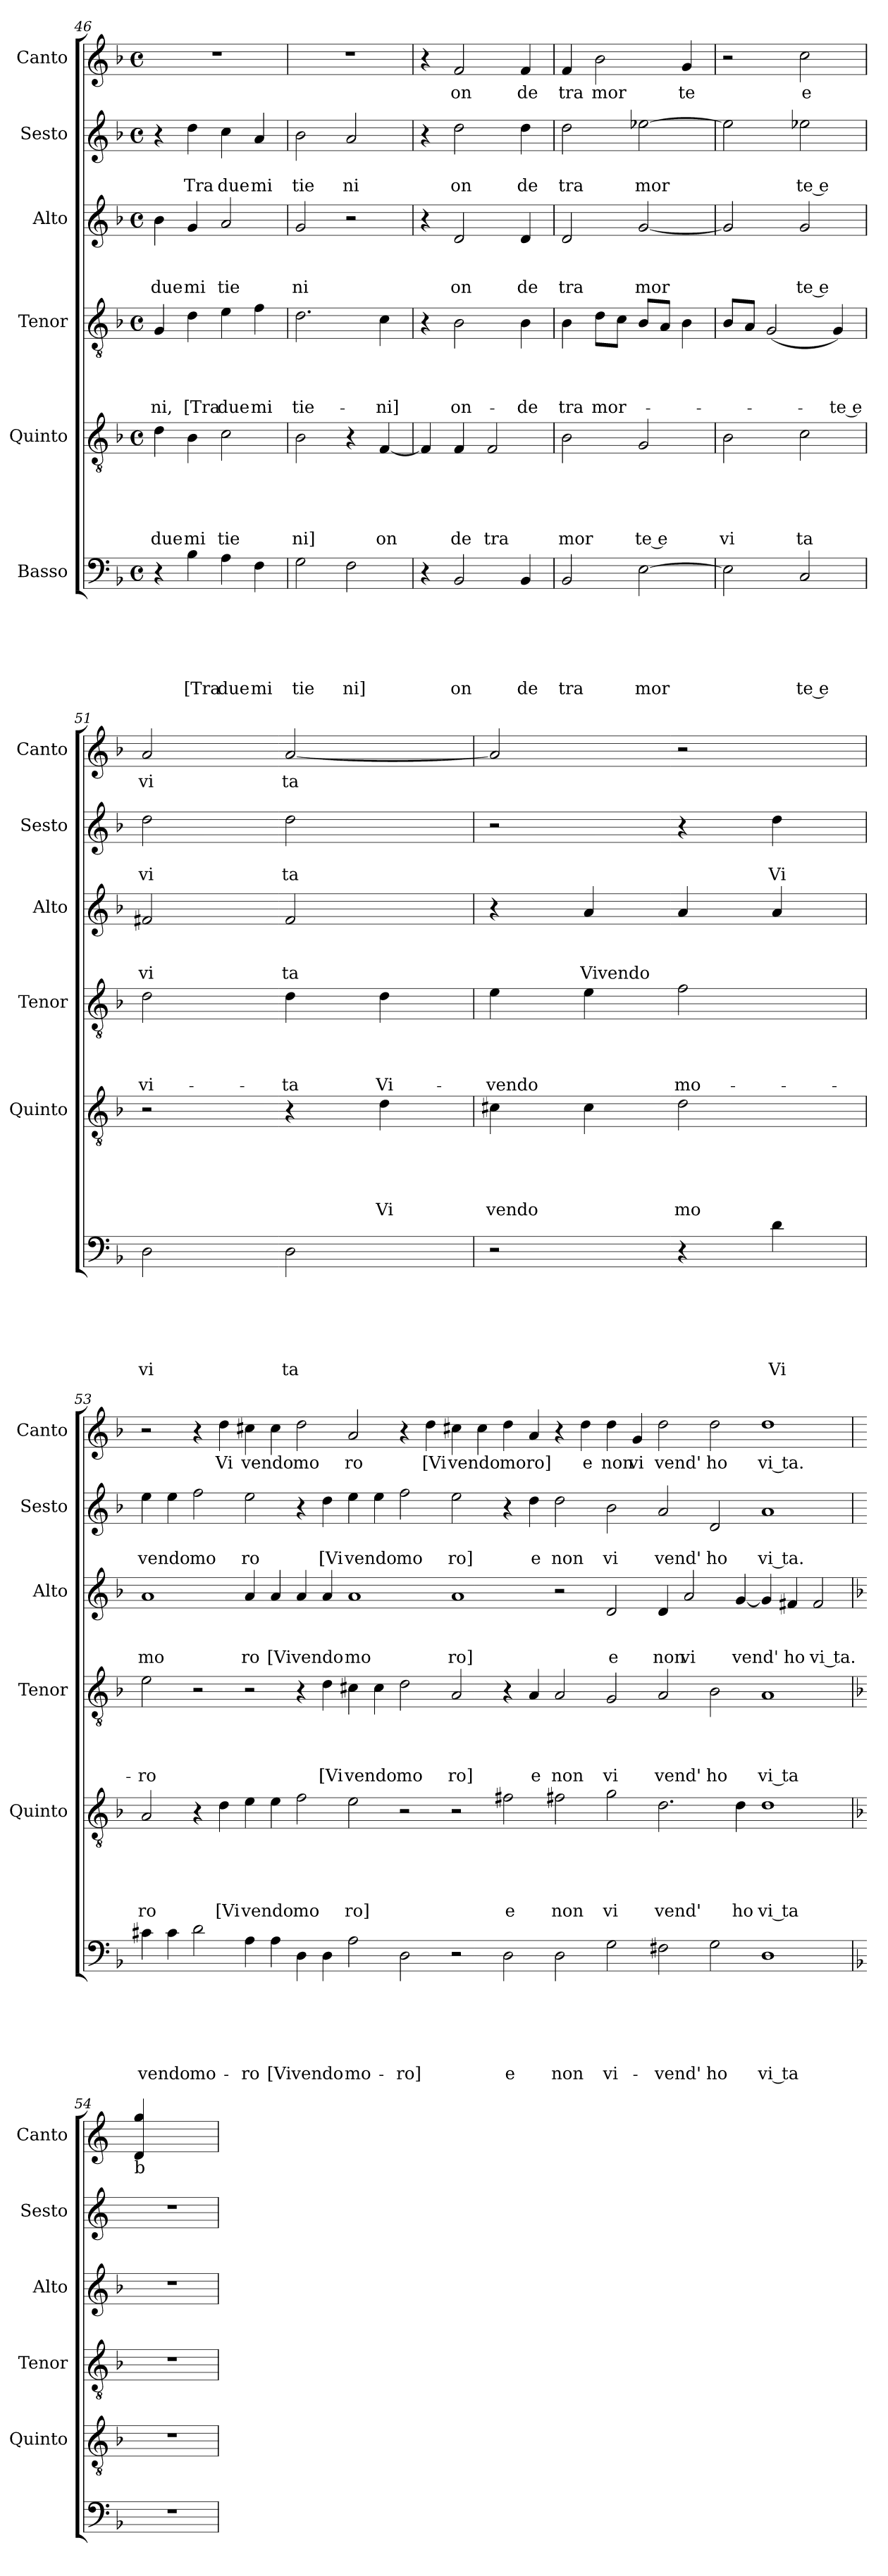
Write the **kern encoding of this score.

**kern	**text	**text	**text	**text	**text	**text	**kern	**text	**text	**text	**text	**text	**kern	**text	**text	**text	**text	**kern	**text	**text	**text	**kern	**text	**text	**kern	**text
*part6	*part6	*part6	*part6	*part6	*part6	*part6	*part5	*part5	*part5	*part5	*part5	*part5	*part4	*part4	*part4	*part4	*part4	*part3	*part3	*part3	*part3	*part2	*part2	*part2	*part1	*part1
*staff6	*staff6	*staff6	*staff6	*staff6	*staff6	*staff6	*staff5	*staff5	*staff5	*staff5	*staff5	*staff5	*staff4	*staff4	*staff4	*staff4	*staff4	*staff3	*staff3	*staff3	*staff3	*staff2	*staff2	*staff2	*staff1	*staff1
*I"Basso	*	*	*	*	*	*	*I"Quinto	*	*	*	*	*	*I"Tenor	*	*	*	*	*I"Alto	*	*	*	*I"Sesto	*	*	*I"Canto	*
*	*	*	*	*	*	*	*I'Quinto	*	*	*	*	*	*I'Tenor	*	*	*	*	*I'Alto	*	*	*	*I'Sesto	*	*	*I'Canto	*
*clefF4	*	*	*	*	*	*	*clefGv2	*	*	*	*	*	*clefGv2	*	*	*	*	*clefG2	*	*	*	*clefG2	*	*	*clefG2	*
*k[b-]	*	*	*	*	*	*	*k[b-]	*	*	*	*	*	*k[b-]	*	*	*	*	*k[b-]	*	*	*	*k[b-]	*	*	*k[b-]	*
*F:	*	*	*	*	*	*	*F:	*	*	*	*	*	*F:	*	*	*	*	*F:	*	*	*	*F:	*	*	*F:	*
*M4/4	*	*	*	*	*	*	*M4/4	*	*	*	*	*	*M4/4	*	*	*	*	*M4/4	*	*	*	*M4/4	*	*	*M4/4	*
*met(c)	*	*	*	*	*	*	*met(c)	*	*	*	*	*	*met(c)	*	*	*	*	*met(c)	*	*	*	*met(c)	*	*	*met(c)	*
=46	=46	=46	=46	=46	=46	=46	=46	=46	=46	=46	=46	=46	=46	=46	=46	=46	=46	=46	=46	=46	=46	=46	=46	=46	=46	=46
!	!	!	!	!	!	!	!	!	!	!	!	!LO:LY:b	!	!	!	!	!LO:LY:b	!	!	!	!LO:LY:b	!	!	!	!	!
4r	.	.	.	.	.	.	4d\	.	.	.	.	due	4G/	.	.	.	-ni,	4b-\	.	.	due	4r	.	.	1r	.
!	!	!	!	!	!	!LO:LY:b	!	!	!	!	!	!LO:LY:b	!	!	!	!	!LO:LY:b	!	!	!	!LO:LY:b	!	!	!LO:LY:b	!	!
4B-\	.	.	.	.	.	[Tra	4B-\	.	.	.	.	mi	4d\	.	.	.	[Tra	4g/	.	.	mi	4dd\	.	Tra	.	.
!	!	!	!	!	!	!LO:LY:b	!	!	!	!	!	!LO:LY:b	!	!	!	!	!LO:LY:b	!	!	!	!LO:LY:b	!	!	!LO:LY:b	!	!
4A\	.	.	.	.	.	due	2c\	.	.	.	.	tie	4e\	.	.	.	due	2a/	.	.	tie	4cc\	.	due	.	.
!	!	!	!	!	!	!LO:LY:b	!	!	!	!	!	!	!	!	!	!	!LO:LY:b	!	!	!	!	!	!	!LO:LY:b	!	!
4F\	.	.	.	.	.	mi	.	.	.	.	.	.	4f\	.	.	.	mi	.	.	.	.	4a/	.	mi	.	.
=47	=47	=47	=47	=47	=47	=47	=47	=47	=47	=47	=47	=47	=47	=47	=47	=47	=47	=47	=47	=47	=47	=47	=47	=47	=47	=47
!	!	!	!	!	!	!LO:LY:b	!	!	!	!	!	!LO:LY:b	!	!	!	!	!LO:LY:b	!	!	!	!LO:LY:b	!	!	!LO:LY:b	!	!
2G\	.	.	.	.	.	tie	2B-\	.	.	.	.	ni]	2.d\	.	.	.	tie-	2g/	.	.	ni	2b-\	.	tie	1r	.
!	!	!	!	!	!	!LO:LY:b	!	!	!	!	!	!	!	!	!	!	!	!	!	!	!	!	!	!LO:LY:b	!	!
2F\	.	.	.	.	.	ni]	4r	.	.	.	.	.	.	.	.	.	.	2r	.	.	.	2a/	.	ni	.	.
!	!	!	!	!	!	!	!	!	!	!	!	!LO:LY:b	!	!	!	!	!LO:LY:b	!	!	!	!	!	!	!	!	!
.	.	.	.	.	.	.	[<4F/	.	.	.	.	on	4c\	.	.	.	-ni]	.	.	.	.	.	.	.	.	.
=48	=48	=48	=48	=48	=48	=48	=48	=48	=48	=48	=48	=48	=48	=48	=48	=48	=48	=48	=48	=48	=48	=48	=48	=48	=48	=48
4r	.	.	.	.	.	.	4F/]	.	.	.	.	.	4r	.	.	.	.	4r	.	.	.	4r	.	.	4r	.
!	!	!	!	!	!	!LO:LY:b	!	!	!	!	!	!LO:LY:b	!	!	!	!	!LO:LY:b	!	!	!	!LO:LY:b	!	!	!LO:LY:b	!	!LO:LY:b
2BB-/	.	.	.	.	.	on	4F/	.	.	.	.	de	2B-\	.	.	.	on-	2d/	.	.	on	2dd\	.	on	2f/	on
!	!	!	!	!	!	!	!	!	!	!	!	!LO:LY:b	!	!	!	!	!	!	!	!	!	!	!	!	!	!
.	.	.	.	.	.	.	2F/	.	.	.	.	tra	.	.	.	.	.	.	.	.	.	.	.	.	.	.
!	!	!	!	!	!	!LO:LY:b	!	!	!	!	!	!	!	!	!	!	!LO:LY:b	!	!	!	!LO:LY:b	!	!	!LO:LY:b	!	!LO:LY:b
4BB-/	.	.	.	.	.	de	.	.	.	.	.	.	4B-\	.	.	.	-de	4d/	.	.	de	4dd\	.	de	4f/	de
=49	=49	=49	=49	=49	=49	=49	=49	=49	=49	=49	=49	=49	=49	=49	=49	=49	=49	=49	=49	=49	=49	=49	=49	=49	=49	=49
!	!	!	!	!	!	!LO:LY:b	!	!	!	!	!	!LO:LY:b	!	!	!	!	!LO:LY:b	!	!	!	!LO:LY:b	!	!	!LO:LY:b	!	!LO:LY:b
2BB-/	.	.	.	.	.	tra	2B-\	.	.	.	.	mor	4B-\	.	.	.	tra	2d/	.	.	tra	2dd\	.	tra	4f/	tra
!	!	!	!	!	!	!	!	!	!	!	!	!	!	!	!	!	!LO:LY:b	!	!	!	!	!	!	!	!	!LO:LY:b
.	.	.	.	.	.	.	.	.	.	.	.	.	8d\L	.	.	.	mor-	.	.	.	.	.	.	.	2b-\	mor
.	.	.	.	.	.	.	.	.	.	.	.	.	8c\J	.	.	.	.	.	.	.	.	.	.	.	.	.
!	!	!	!	!	!	!LO:LY:b	!	!	!	!	!	!LO:LY:b:rj	!	!	!	!	!	!	!	!	!LO:LY:b	!	!	!LO:LY:b	!	!
[>2E\	.	.	.	.	.	mor	2G/	.	.	.	.	te e	8B-/L	.	.	.	.	[<2g/	.	.	mor	[>2ee-X\	.	mor	.	.
.	.	.	.	.	.	.	.	.	.	.	.	.	8A/J	.	.	.	.	.	.	.	.	.	.	.	.	.
!	!	!	!	!	!	!	!	!	!	!	!	!	!	!	!	!	!	!	!	!	!	!	!	!	!	!LO:LY:b
.	.	.	.	.	.	.	.	.	.	.	.	.	4B-\	.	.	.	.	.	.	.	.	.	.	.	4g/	te
=50	=50	=50	=50	=50	=50	=50	=50	=50	=50	=50	=50	=50	=50	=50	=50	=50	=50	=50	=50	=50	=50	=50	=50	=50	=50	=50
!	!	!	!	!	!	!	!	!	!	!	!	!LO:LY:b	!	!	!	!	!	!	!	!	!	!	!	!	!	!
2E\]	.	.	.	.	.	.	2B-\	.	.	.	.	vi	8B-/L	.	.	.	.	2g/]	.	.	.	2ee-\]	.	.	2r	.
.	.	.	.	.	.	.	.	.	.	.	.	.	8A/J	.	.	.	.	.	.	.	.	.	.	.	.	.
.	.	.	.	.	.	.	.	.	.	.	.	.	(2G/	.	.	.	.	.	.	.	.	.	.	.	.	.
!	!	!	!	!	!	!LO:LY:b:rj	!	!	!	!	!	!LO:LY:b	!	!	!	!	!	!	!	!	!LO:LY:b:rj	!	!	!LO:LY:b:rj	!	!LO:LY:b
2C/	.	.	.	.	.	te e	2c\	.	.	.	.	ta	.	.	.	.	.	2g/	.	.	te e	2ee-X\	.	te e	2cc\	e
!	!	!	!	!	!	!	!	!	!	!	!	!	!	!	!	!	!LO:LY:b:rj	!	!	!	!	!	!	!	!	!
.	.	.	.	.	.	.	.	.	.	.	.	.	4G/)	.	.	.	-te e	.	.	.	.	.	.	.	.	.
=51	=51	=51	=51	=51	=51	=51	=51	=51	=51	=51	=51	=51	=51	=51	=51	=51	=51	=51	=51	=51	=51	=51	=51	=51	=51	=51
!	!	!	!	!	!	!LO:LY:b	!	!	!	!	!	!	!	!	!	!	!LO:LY:b	!	!	!	!LO:LY:b	!	!	!LO:LY:b	!	!LO:LY:b
2D\	.	.	.	.	.	vi	2r	.	.	.	.	.	2d\	.	.	.	vi-	2f#X/	.	.	vi	2dd\	.	vi	2a/	vi
!	!	!	!	!	!	!LO:LY:b	!	!	!	!	!	!	!	!	!	!	!LO:LY:b	!	!	!	!LO:LY:b	!	!	!LO:LY:b	!	!LO:LY:b
2D\	.	.	.	.	.	ta	4r	.	.	.	.	.	4d\	.	.	.	-ta	2f#/	.	.	ta	2dd\	.	ta	[<2a/	ta
!	!	!	!	!	!	!	!	!	!	!	!	!LO:LY:b	!	!	!	!	!LO:LY:b	!	!	!	!	!	!	!	!	!
.	.	.	.	.	.	.	4d\	.	.	.	.	Vi	4d\	.	.	.	Vi-	.	.	.	.	.	.	.	.	.
=52	=52	=52	=52	=52	=52	=52	=52	=52	=52	=52	=52	=52	=52	=52	=52	=52	=52	=52	=52	=52	=52	=52	=52	=52	=52	=52
!	!	!	!	!	!	!	!	!	!	!	!	!LO:LY:b	!	!	!	!	!LO:LY:b	!	!	!	!	!	!	!	!	!
2r	.	.	.	.	.	.	4c#X\	.	.	.	.	vendo	4e\	.	.	.	-vendo	4r	.	.	.	2r	.	.	2a/]	.
!	!	!	!	!	!	!	!	!	!	!	!	!	!	!	!	!	!	!	!	!	!LO:LY:b	!	!	!	!	!
.	.	.	.	.	.	.	4c#\	.	.	.	.	.	4e\	.	.	.	.	4a/	.	.	Vivendo	.	.	.	.	.
!	!	!	!	!	!	!	!	!	!	!	!	!LO:LY:b	!	!	!	!	!LO:LY:b	!	!	!	!	!	!	!	!	!
4r	.	.	.	.	.	.	2d\	.	.	.	.	mo	2f\	.	.	.	mo-	4a/	.	.	.	4r	.	.	2r	.
!	!	!	!	!	!	!LO:LY:b	!	!	!	!	!	!	!	!	!	!	!	!	!	!	!	!	!	!LO:LY:b	!	!
4d\	.	.	.	.	.	Vi	.	.	.	.	.	.	.	.	.	.	.	4a/	.	.	.	4dd\	.	Vi	.	.
!!LO:LB:g=z
=53	=53	=53	=53	=53	=53	=53	=53	=53	=53	=53	=53	=53	=53	=53	=53	=53	=53	=53	=53	=53	=53	=53	=53	=53	=53	=53
!	!	!	!	!	!	!LO:LY:b	!	!	!	!	!	!LO:LY:b	!	!	!	!	!LO:LY:b	!	!	!	!LO:LY:b	!	!	!LO:LY:b	!	!
4c#X\	.	.	.	.	.	vendo	2A/	.	.	.	.	ro	2e\	.	.	.	-ro	1a	.	.	mo	4ee\	.	vendo	2r	.
4c#\	.	.	.	.	.	.	.	.	.	.	.	.	.	.	.	.	.	.	.	.	.	4ee\	.	.	.	.
!	!	!	!	!	!	!LO:LY:b	!	!	!	!	!	!	!	!	!	!	!	!	!	!	!	!	!	!LO:LY:b	!	!
2d\	.	.	.	.	.	mo-	4r	.	.	.	.	.	2r	.	.	.	.	.	.	.	.	2ff\	.	mo	4r	.
!	!	!	!	!	!	!	!	!	!	!	!	!LO:LY:b	!	!	!	!	!	!	!	!	!	!	!	!	!	!LO:LY:b
.	.	.	.	.	.	.	4d\	.	.	.	.	[Vi	.	.	.	.	.	.	.	.	.	.	.	.	4dd\	Vi
!	!	!	!	!	!	!LO:LY:b	!	!	!	!	!	!LO:LY:b	!	!	!	!	!	!	!	!	!LO:LY:b	!	!	!LO:LY:b	!	!LO:LY:b
4A\	.	.	.	.	.	-ro	4e\	.	.	.	.	vendo	2r	.	.	.	.	4a/	.	.	ro	2ee\	.	ro	4cc#X\	vendo
!	!	!	!	!	!	!LO:LY:b	!	!	!	!	!	!	!	!	!	!	!	!	!	!	!LO:LY:b	!	!	!	!	!
4A\	.	.	.	.	.	[Vivendo	4e\	.	.	.	.	.	.	.	.	.	.	4a/	.	.	[Vivendo	.	.	.	4cc#\	.
!	!	!	!	!	!	!	!	!	!	!	!	!LO:LY:b	!	!	!	!	!	!	!	!	!	!	!	!	!	!LO:LY:b
4D\	.	.	.	.	.	.	2f\	.	.	.	.	mo	4r	.	.	.	.	4a/	.	.	.	4r	.	.	2dd\	mo
!	!	!	!	!	!	!	!	!	!	!	!	!	!	!	!	!	!LO:LY:b	!	!	!	!	!	!	!LO:LY:b	!	!
4D\	.	.	.	.	.	.	.	.	.	.	.	.	4d\	.	.	.	[Vi	4a/	.	.	.	4dd\	.	[Vi	.	.
!	!	!	!	!	!	!LO:LY:b	!	!	!	!	!	!LO:LY:b	!	!	!	!	!LO:LY:b	!	!	!	!LO:LY:b	!	!	!LO:LY:b	!	!LO:LY:b
2A\	.	.	.	.	.	mo-	2e\	.	.	.	.	ro]	4c#X\	.	.	.	vendo	1a	.	.	mo	4ee\	.	vendo	2a/	ro
.	.	.	.	.	.	.	.	.	.	.	.	.	4c#\	.	.	.	.	.	.	.	.	4ee\	.	.	.	.
!	!	!	!	!	!	!LO:LY:b	!	!	!	!	!	!	!	!	!	!	!LO:LY:b	!	!	!	!	!	!	!LO:LY:b	!	!
2D\	.	.	.	.	.	-ro]	2r	.	.	.	.	.	2d\	.	.	.	mo	.	.	.	.	2ff\	.	mo	4r	.
!	!	!	!	!	!	!	!	!	!	!	!	!	!	!	!	!	!	!	!	!	!	!	!	!	!	!LO:LY:b
.	.	.	.	.	.	.	.	.	.	.	.	.	.	.	.	.	.	.	.	.	.	.	.	.	4dd\	[Vi
!	!	!	!	!	!	!	!	!	!	!	!	!	!	!	!	!	!LO:LY:b	!	!	!	!LO:LY:b	!	!	!LO:LY:b	!	!LO:LY:b
2r	.	.	.	.	.	.	2r	.	.	.	.	.	2A/	.	.	.	ro]	1a	.	.	ro]	2ee\	.	ro]	4cc#X\	vendo
.	.	.	.	.	.	.	.	.	.	.	.	.	.	.	.	.	.	.	.	.	.	.	.	.	4cc#\	.
!	!	!	!	!	!	!LO:LY:b	!	!	!	!	!	!LO:LY:b	!	!	!	!	!	!	!	!	!	!	!	!	!	!LO:LY:b
2D\	.	.	.	.	.	e	2f#X\	.	.	.	.	e	4r	.	.	.	.	.	.	.	.	4r	.	.	4dd\	moro]
!	!	!	!	!	!	!	!	!	!	!	!	!	!	!	!	!	!LO:LY:b	!	!	!	!	!	!	!LO:LY:b	!	!
.	.	.	.	.	.	.	.	.	.	.	.	.	4A/	.	.	.	e	.	.	.	.	4dd\	.	e	4a/	.
!	!	!	!	!	!	!LO:LY:b	!	!	!	!	!	!LO:LY:b	!	!	!	!	!LO:LY:b	!	!	!	!	!	!	!LO:LY:b	!	!
2D\	.	.	.	.	.	non	2f#X\	.	.	.	.	non	2A/	.	.	.	non	2r	.	.	.	2dd\	.	non	4r	.
!	!	!	!	!	!	!	!	!	!	!	!	!	!	!	!	!	!	!	!	!	!	!	!	!	!	!LO:LY:b
.	.	.	.	.	.	.	.	.	.	.	.	.	.	.	.	.	.	.	.	.	.	.	.	.	4dd\	e
!	!	!	!	!	!	!LO:LY:b	!	!	!	!	!	!LO:LY:b	!	!	!	!	!LO:LY:b	!	!	!	!LO:LY:b	!	!	!LO:LY:b	!	!LO:LY:b
2G\	.	.	.	.	.	vi-	2g\	.	.	.	.	vi	2G/	.	.	.	vi	2d/	.	.	e	2b-\	.	vi	4dd\	non
!	!	!	!	!	!	!	!	!	!	!	!	!	!	!	!	!	!	!	!	!	!	!	!	!	!	!LO:LY:b
.	.	.	.	.	.	.	.	.	.	.	.	.	.	.	.	.	.	.	.	.	.	.	.	.	4g/	vi
!	!	!	!	!	!	!LO:LY:b	!	!	!	!	!	!LO:LY:b	!	!	!	!	!LO:LY:b	!	!	!	!LO:LY:b	!	!	!LO:LY:b	!	!LO:LY:b
2F#X\	.	.	.	.	.	-vend'	2.d\	.	.	.	.	vend'	2A/	.	.	.	vend'	4d/	.	.	non	2a/	.	vend'	2dd\	vend'
!	!	!	!	!	!	!	!	!	!	!	!	!	!	!	!	!	!	!	!	!	!LO:LY:b	!	!	!	!	!
.	.	.	.	.	.	.	.	.	.	.	.	.	.	.	.	.	.	2a/	.	.	vi	.	.	.	.	.
!	!	!	!	!	!	!LO:LY:b	!	!	!	!	!	!	!	!	!	!	!LO:LY:b	!	!	!	!	!	!	!LO:LY:b	!	!LO:LY:b
2G\	.	.	.	.	.	ho	.	.	.	.	.	.	2B-\	.	.	.	ho	.	.	.	.	2d/	.	ho	2dd\	ho
!	!	!	!	!	!	!	!	!	!	!	!	!LO:LY:b	!	!	!	!	!	!	!	!	!LO:LY:b	!	!	!	!	!
.	.	.	.	.	.	.	4d\	.	.	.	.	ho	.	.	.	.	.	[<4g/	.	.	vend'	.	.	.	.	.
!	!	!	!	!	!	!LO:LY:b	!	!	!	!	!	!LO:LY:b	!	!	!	!	!LO:LY:b	!	!	!	!	!	!	!LO:LY:b	!	!LO:LY:b
1D	.	.	.	.	.	vi ta-	1d	.	.	.	.	vi ta	1A	.	.	.	vi ta	4g/]	.	.	.	1a	.	vi ta.	1dd	vi ta.
!	!	!	!	!	!	!	!	!	!	!	!	!	!	!	!	!	!	!	!	!	!LO:LY:b	!	!	!	!	!
.	.	.	.	.	.	.	.	.	.	.	.	.	.	.	.	.	.	4f#X/	.	.	ho	.	.	.	.	.
!	!	!	!	!	!	!	!	!	!	!	!	!	!	!	!	!	!	!	!	!	!LO:LY:b	!	!	!	!	!
.	.	.	.	.	.	.	.	.	.	.	.	.	.	.	.	.	.	2f#/	.	.	vi ta.	.	.	.	.	.
!!LO:PB:g=z
=54!	=54!	=54!	=54!	=54!	=54!	=54!	=54!	=54!	=54!	=54!	=54!	=54!	=54!	=54!	=54!	=54!	=54!	=54!	=54!	=54!	=54!	=54!	=54!	=54!	=54!	=54!
*	*	*	*	*	*	*	*	*	*	*	*	*	*	*	*	*	*	*	*	*	*	*k[]	*	*	*k[]	*
*	*	*	*	*	*	*	*	*	*	*	*	*	*	*	*	*	*	*	*	*	*	*C:	*	*	*C:	*
!	!	!	!	!	!	!	!	!	!	!	!	!	!	!	!	!	!	!	!	!	!	!	!	!	!LO:TX:b:t=b	!
1r	.	.	.	.	.	.	1r	.	.	.	.	.	1r	.	.	.	.	1r	.	.	.	1r	.	.	4d/ 4gg/	.
.	.	.	.	.	.	.	.	.	.	.	.	.	.	.	.	.	.	.	.	.	.	.	.	.	2.ryy	.
=	=	=	=	=	=	=	=	=	=	=	=	=	=	=	=	=	=	=	=	=	=	=	=	=	=	=
*-	*-	*-	*-	*-	*-	*-	*-	*-	*-	*-	*-	*-	*-	*-	*-	*-	*-	*-	*-	*-	*-	*-	*-	*-	*-	*-
